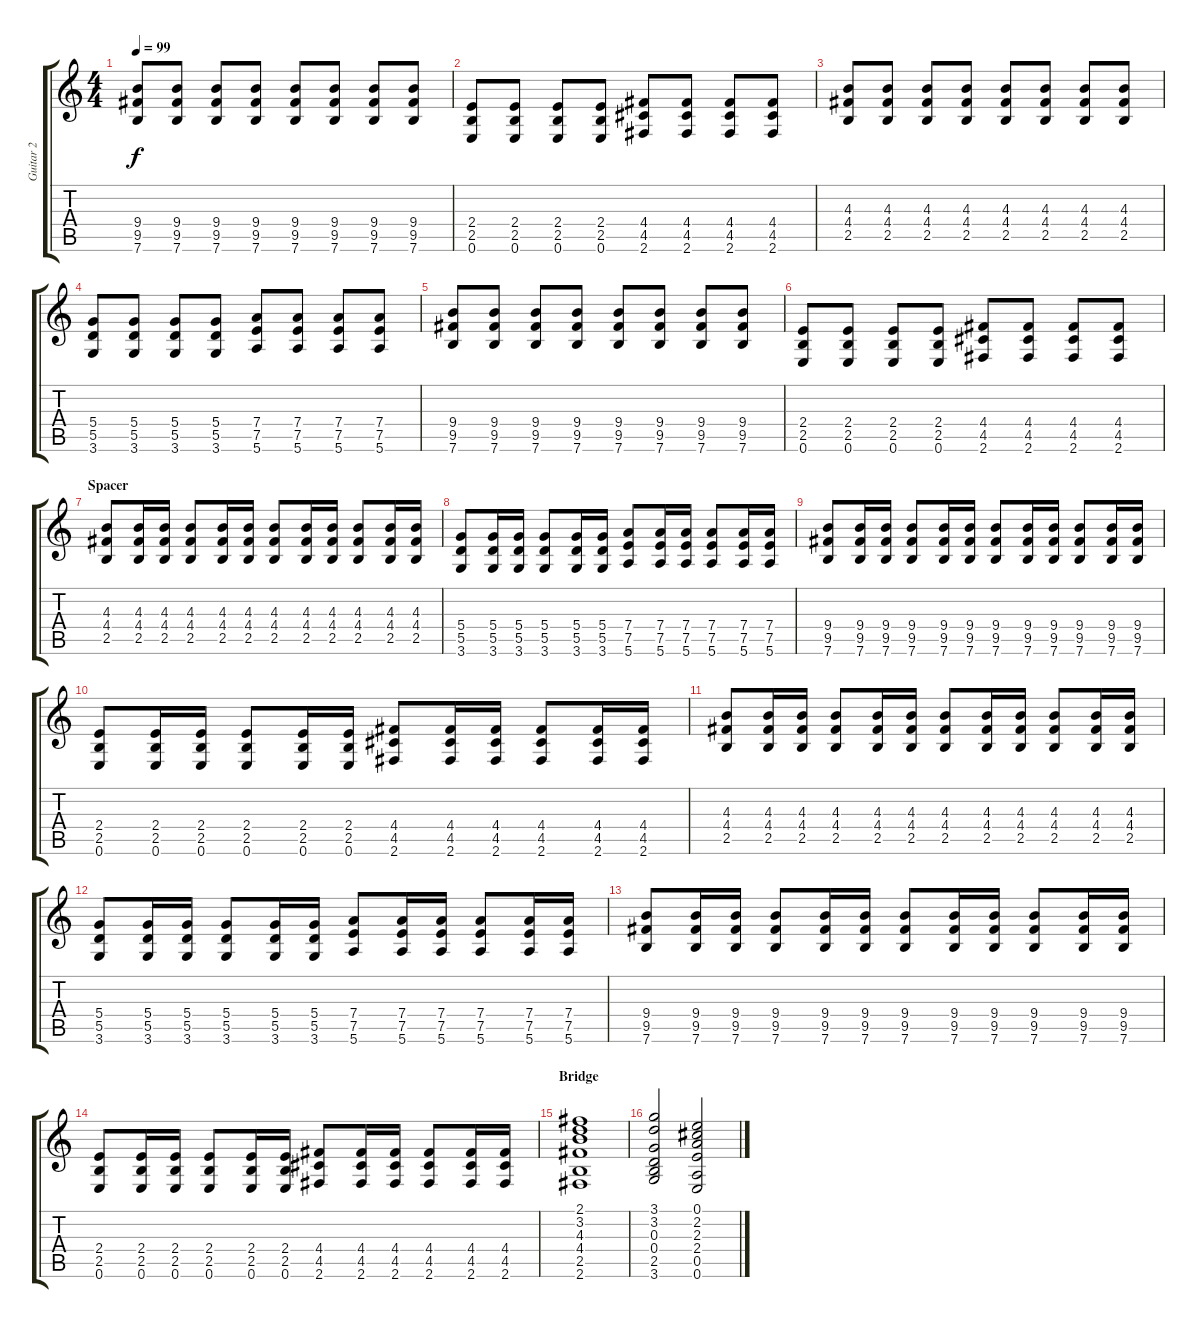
\track ("Guitar 2" "Guitar 2") {instrument electricguitarjazz}
\staff {score tabs}
\tuning (E4 B3 G3 D3 A2 E2) {hide}
\ts (4 4)
\tempo 99
\clef g2
\ks c
(9.4 9.5 7.6).8{dy f} (9.4 9.5 7.6).8 (9.4 9.5 7.6).8 (9.4 9.5 7.6).8 (9.4 9.5 7.6).8 (9.4 9.5 7.6).8 (9.4 9.5 7.6).8 (9.4 9.5 7.6).8 |
(2.4 2.5 0.6).8 (2.4 2.5 0.6).8 (2.4 2.5 0.6).8 (2.4 2.5 0.6).8 (4.4 4.5 2.6).8 (4.4 4.5 2.6).8 (4.4 4.5 2.6).8 (4.4 4.5 2.6).8 |
(4.3 4.4 2.5).8 (4.3 4.4 2.5).8 (4.3 4.4 2.5).8 (4.3 4.4 2.5).8 (4.3 4.4 2.5).8 (4.3 4.4 2.5).8 (4.3 4.4 2.5).8 (4.3 4.4 2.5).8 |
(5.4 5.5 3.6).8 (5.4 5.5 3.6).8 (5.4 5.5 3.6).8 (5.4 5.5 3.6).8 (7.4 7.5 5.6).8 (7.4 7.5 5.6).8 (7.4 7.5 5.6).8 (7.4 7.5 5.6).8 |
(9.4 9.5 7.6).8 (9.4 9.5 7.6).8 (9.4 9.5 7.6).8 (9.4 9.5 7.6).8 (9.4 9.5 7.6).8 (9.4 9.5 7.6).8 (9.4 9.5 7.6).8 (9.4 9.5 7.6).8 |
(2.4 2.5 0.6).8 (2.4 2.5 0.6).8 (2.4 2.5 0.6).8 (2.4 2.5 0.6).8 (4.4 4.5 2.6).8 (4.4 4.5 2.6).8 (4.4 4.5 2.6).8 (4.4 4.5 2.6).8 |
\section ("" "Spacer")
(4.3 4.4 2.5).8 (4.3 4.4 2.5).16 (4.3 4.4 2.5).16 (4.3 4.4 2.5).8 (4.3 4.4 2.5).16 (4.3 4.4 2.5).16 (4.3 4.4 2.5).8 (4.3 4.4 2.5).16 (4.3 4.4 2.5).16 (4.3 4.4 2.5).8 (4.3 4.4 2.5).16 (4.3 4.4 2.5).16 |
(5.4 5.5 3.6).8 (5.4 5.5 3.6).16 (5.4 5.5 3.6).16 (5.4 5.5 3.6).8 (5.4 5.5 3.6).16 (5.4 5.5 3.6).16 (7.4 7.5 5.6).8 (7.4 7.5 5.6).16 (7.4 7.5 5.6).16 (7.4 7.5 5.6).8 (7.4 7.5 5.6).16 (7.4 7.5 5.6).16 |
(9.4 9.5 7.6).8 (9.4 9.5 7.6).16 (9.4 9.5 7.6).16 (9.4 9.5 7.6).8 (9.4 9.5 7.6).16 (9.4 9.5 7.6).16 (9.4 9.5 7.6).8 (9.4 9.5 7.6).16 (9.4 9.5 7.6).16 (9.4 9.5 7.6).8 (9.4 9.5 7.6).16 (9.4 9.5 7.6).16 |
(2.4 2.5 0.6).8 (2.4 2.5 0.6).16 (2.4 2.5 0.6).16 (2.4 2.5 0.6).8 (2.4 2.5 0.6).16 (2.4 2.5 0.6).16 (4.4 4.5 2.6).8 (4.4 4.5 2.6).16 (4.4 4.5 2.6).16 (4.4 4.5 2.6).8 (4.4 4.5 2.6).16 (4.4 4.5 2.6).16 |
(4.3 4.4 2.5).8 (4.3 4.4 2.5).16 (4.3 4.4 2.5).16 (4.3 4.4 2.5).8 (4.3 4.4 2.5).16 (4.3 4.4 2.5).16 (4.3 4.4 2.5).8 (4.3 4.4 2.5).16 (4.3 4.4 2.5).16 (4.3 4.4 2.5).8 (4.3 4.4 2.5).16 (4.3 4.4 2.5).16 |
(5.4 5.5 3.6).8 (5.4 5.5 3.6).16 (5.4 5.5 3.6).16 (5.4 5.5 3.6).8 (5.4 5.5 3.6).16 (5.4 5.5 3.6).16 (7.4 7.5 5.6).8 (7.4 7.5 5.6).16 (7.4 7.5 5.6).16 (7.4 7.5 5.6).8 (7.4 7.5 5.6).16 (7.4 7.5 5.6).16 |
(9.4 9.5 7.6).8 (9.4 9.5 7.6).16 (9.4 9.5 7.6).16 (9.4 9.5 7.6).8 (9.4 9.5 7.6).16 (9.4 9.5 7.6).16 (9.4 9.5 7.6).8 (9.4 9.5 7.6).16 (9.4 9.5 7.6).16 (9.4 9.5 7.6).8 (9.4 9.5 7.6).16 (9.4 9.5 7.6).16 |
(2.4 2.5 0.6).8 (2.4 2.5 0.6).16 (2.4 2.5 0.6).16 (2.4 2.5 0.6).8 (2.4 2.5 0.6).16 (2.4 2.5 0.6).16 (4.4 4.5 2.6).8 (4.4 4.5 2.6).16 (4.4 4.5 2.6).16 (4.4 4.5 2.6).8 (4.4 4.5 2.6).16 (4.4 4.5 2.6).16 |
\section ("" "Bridge")
(2.1 3.2 4.3 4.4 2.5 2.6).1{instrument electricguitarjazz} |
(3.1 3.2 0.3 0.4 2.5 3.6).2 (0.1 2.2 2.3 2.4 0.5 0.6).2
